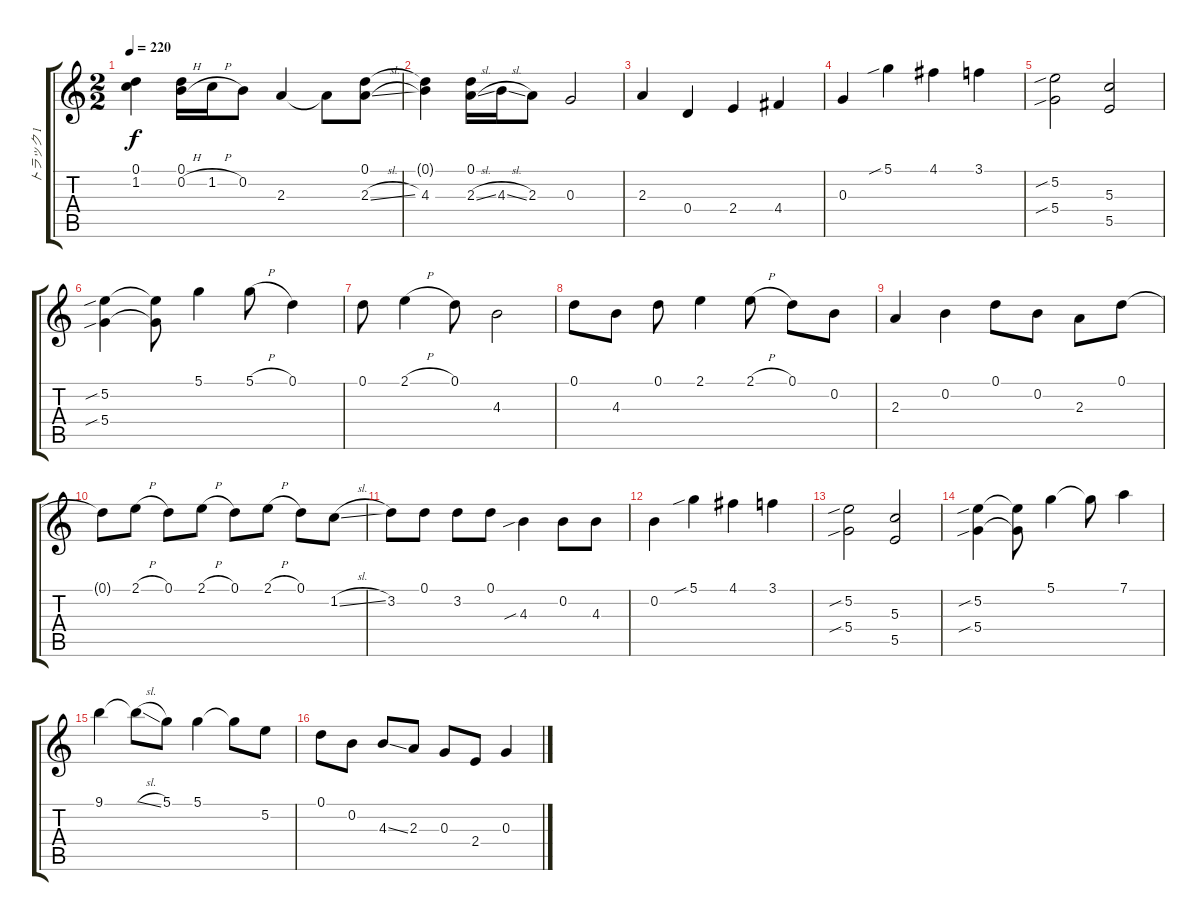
\track ("トラック 1" "トラック 1") {instrument acousticguitarsteel}
\staff {score tabs}
\tuning (D4 B3 G3 D3 B2 G2) {hide}
\ts (2 2)
\tempo 220
\clef g2
\ks c
(0.1 1.2).4{dy f} (0.1 0.2{h}).16 1.2{h}.16 0.2.8 2.3.4 2.3{t}.8 (0.1 2.3{sl}).8 |
(0.1{t} 4.3).4 (0.1 2.3{sl}).16 4.3{sl}.16 2.3.8 0.3.2 |
2.3.4 0.4.4 2.4.4 4.4.4 |
0.3.4 5.1{sib}.4 4.1.4 3.1.4 |
(5.2{sib} 5.4{sib}).2 (5.3 5.5).2 |
(5.2{sib} 5.4{sib}).4 (5.2{t} 5.4{t}).8 5.1.4 5.1{h}.8 0.1.4 |
0.1.8 2.1{h}.4 0.1.8 4.3.2 |
0.1.8 4.3.8 0.1.8 2.1.4 2.1{h}.8 0.1.8 0.2.8 |
2.3.4 0.2.4 0.1.8 0.2.8 2.3.8 0.1.8 |
0.1{t}.8 2.1{h}.8 0.1.8 2.1{h}.8 0.1.8 2.1{h}.8 0.1.8 1.2{sl}.8 |
3.2.8 0.1.8 3.2.8 0.1.8 4.3{sib}.4 0.2.8 4.3.8 |
0.2.4 5.1{sib}.4 4.1.4 3.1.4 |
(5.2{sib} 5.4{sib}).2 (5.3 5.5).2 |
(5.2{sib} 5.4{sib}).4 (5.2{t} 5.4{t}).8 5.1.4 5.1{t}.8 7.1.4 |
9.1.4 9.1{sl t}.8 5.1.8 5.1.4 5.1{t}.8 5.2.8 |
0.1.8 0.2.8 4.3{ss}.8 2.3.8 0.3.8 2.4.8 0.3.4
